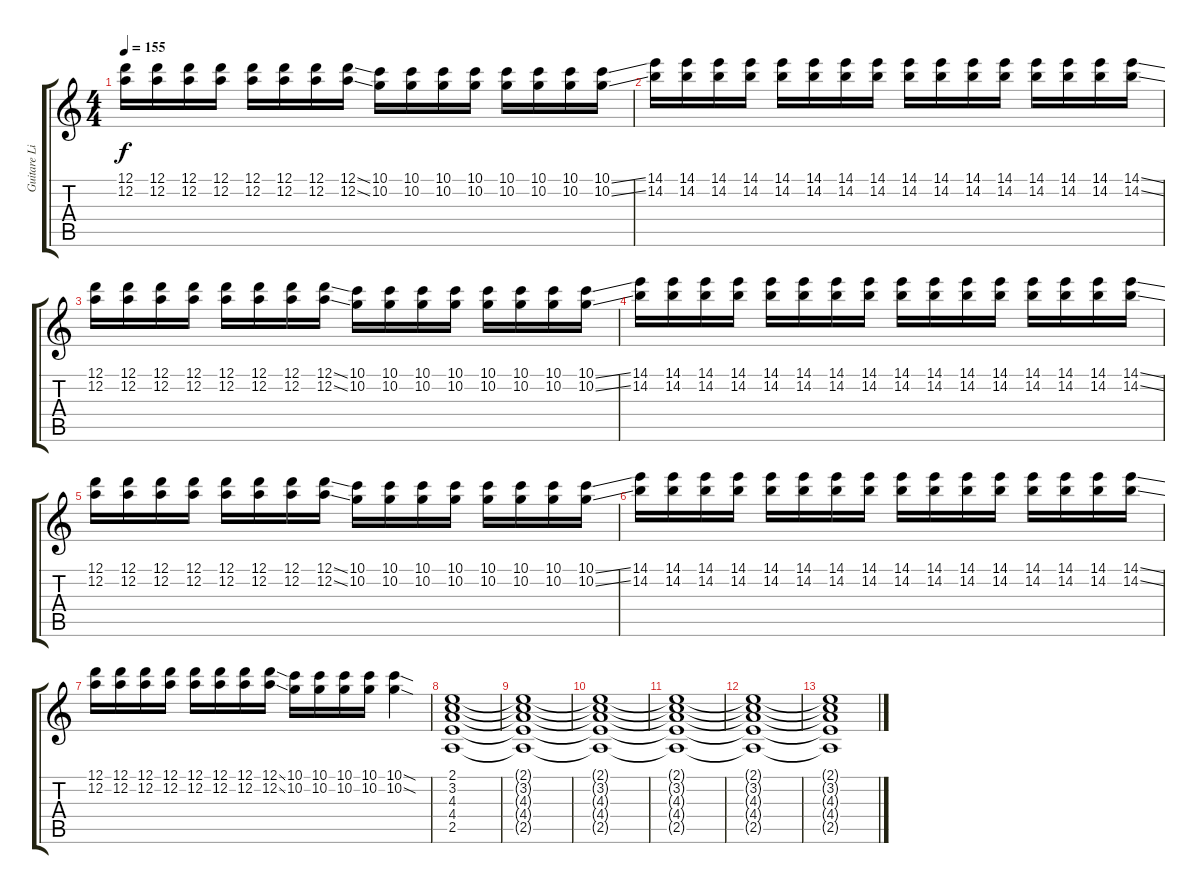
\track ("Guitare Live D" "Guitare Li") {instrument distortionguitar}
\staff {score tabs}
\tuning (D4 A3 F3 C3 G2 D2) {hide}
\ts (4 4)
\tempo 155
\clef g2
\ks c
(12.1 12.2).16{dy f} (12.1 12.2).16 (12.1 12.2).16 (12.1 12.2).16 (12.1 12.2).16 (12.1 12.2).16 (12.1 12.2).16 (12.1{ss} 12.2{ss}).16 (10.1 10.2).16 (10.1 10.2).16 (10.1 10.2).16 (10.1 10.2).16 (10.1 10.2).16 (10.1 10.2).16 (10.1 10.2).16 (10.1{ss} 10.2{ss}).16 |
(14.1 14.2).16 (14.1 14.2).16 (14.1 14.2).16 (14.1 14.2).16 (14.1 14.2).16 (14.1 14.2).16 (14.1 14.2).16 (14.1 14.2).16 (14.1 14.2).16 (14.1 14.2).16 (14.1 14.2).16 (14.1 14.2).16 (14.1 14.2).16 (14.1 14.2).16 (14.1 14.2).16 (14.1{ss} 14.2{ss}).16 |
(12.1 12.2).16 (12.1 12.2).16 (12.1 12.2).16 (12.1 12.2).16 (12.1 12.2).16 (12.1 12.2).16 (12.1 12.2).16 (12.1{ss} 12.2{ss}).16 (10.1 10.2).16 (10.1 10.2).16 (10.1 10.2).16 (10.1 10.2).16 (10.1 10.2).16 (10.1 10.2).16 (10.1 10.2).16 (10.1{ss} 10.2{ss}).16 |
(14.1 14.2).16 (14.1 14.2).16 (14.1 14.2).16 (14.1 14.2).16 (14.1 14.2).16 (14.1 14.2).16 (14.1 14.2).16 (14.1 14.2).16 (14.1 14.2).16 (14.1 14.2).16 (14.1 14.2).16 (14.1 14.2).16 (14.1 14.2).16 (14.1 14.2).16 (14.1 14.2).16 (14.1{ss} 14.2{ss}).16 |
(12.1 12.2).16 (12.1 12.2).16 (12.1 12.2).16 (12.1 12.2).16 (12.1 12.2).16 (12.1 12.2).16 (12.1 12.2).16 (12.1{ss} 12.2{ss}).16 (10.1 10.2).16 (10.1 10.2).16 (10.1 10.2).16 (10.1 10.2).16 (10.1 10.2).16 (10.1 10.2).16 (10.1 10.2).16 (10.1{ss} 10.2{ss}).16 |
(14.1 14.2).16 (14.1 14.2).16 (14.1 14.2).16 (14.1 14.2).16 (14.1 14.2).16 (14.1 14.2).16 (14.1 14.2).16 (14.1 14.2).16 (14.1 14.2).16 (14.1 14.2).16 (14.1 14.2).16 (14.1 14.2).16 (14.1 14.2).16 (14.1 14.2).16 (14.1 14.2).16 (14.1{ss} 14.2{ss}).16 |
(12.1 12.2).16 (12.1 12.2).16 (12.1 12.2).16 (12.1 12.2).16 (12.1 12.2).16 (12.1 12.2).16 (12.1 12.2).16 (12.1{ss} 12.2{ss}).16 (10.1 10.2).16 (10.1 10.2).16 (10.1 10.2).16 (10.1 10.2).16 (10.1{sod} 10.2{sod}).4 |
(2.1 3.2 4.3 4.4 2.5).1 |
(2.1{t} 3.2{t} 4.3{t} 4.4{t} 2.5{t}).1 |
(2.1{t} 3.2{t} 4.3{t} 4.4{t} 2.5{t}).1 |
(2.1{t} 3.2{t} 4.3{t} 4.4{t} 2.5{t}).1 |
(2.1{t} 3.2{t} 4.3{t} 4.4{t} 2.5{t}).1 |
(2.1{t} 3.2{t} 4.3{t} 4.4{t} 2.5{t}).1
